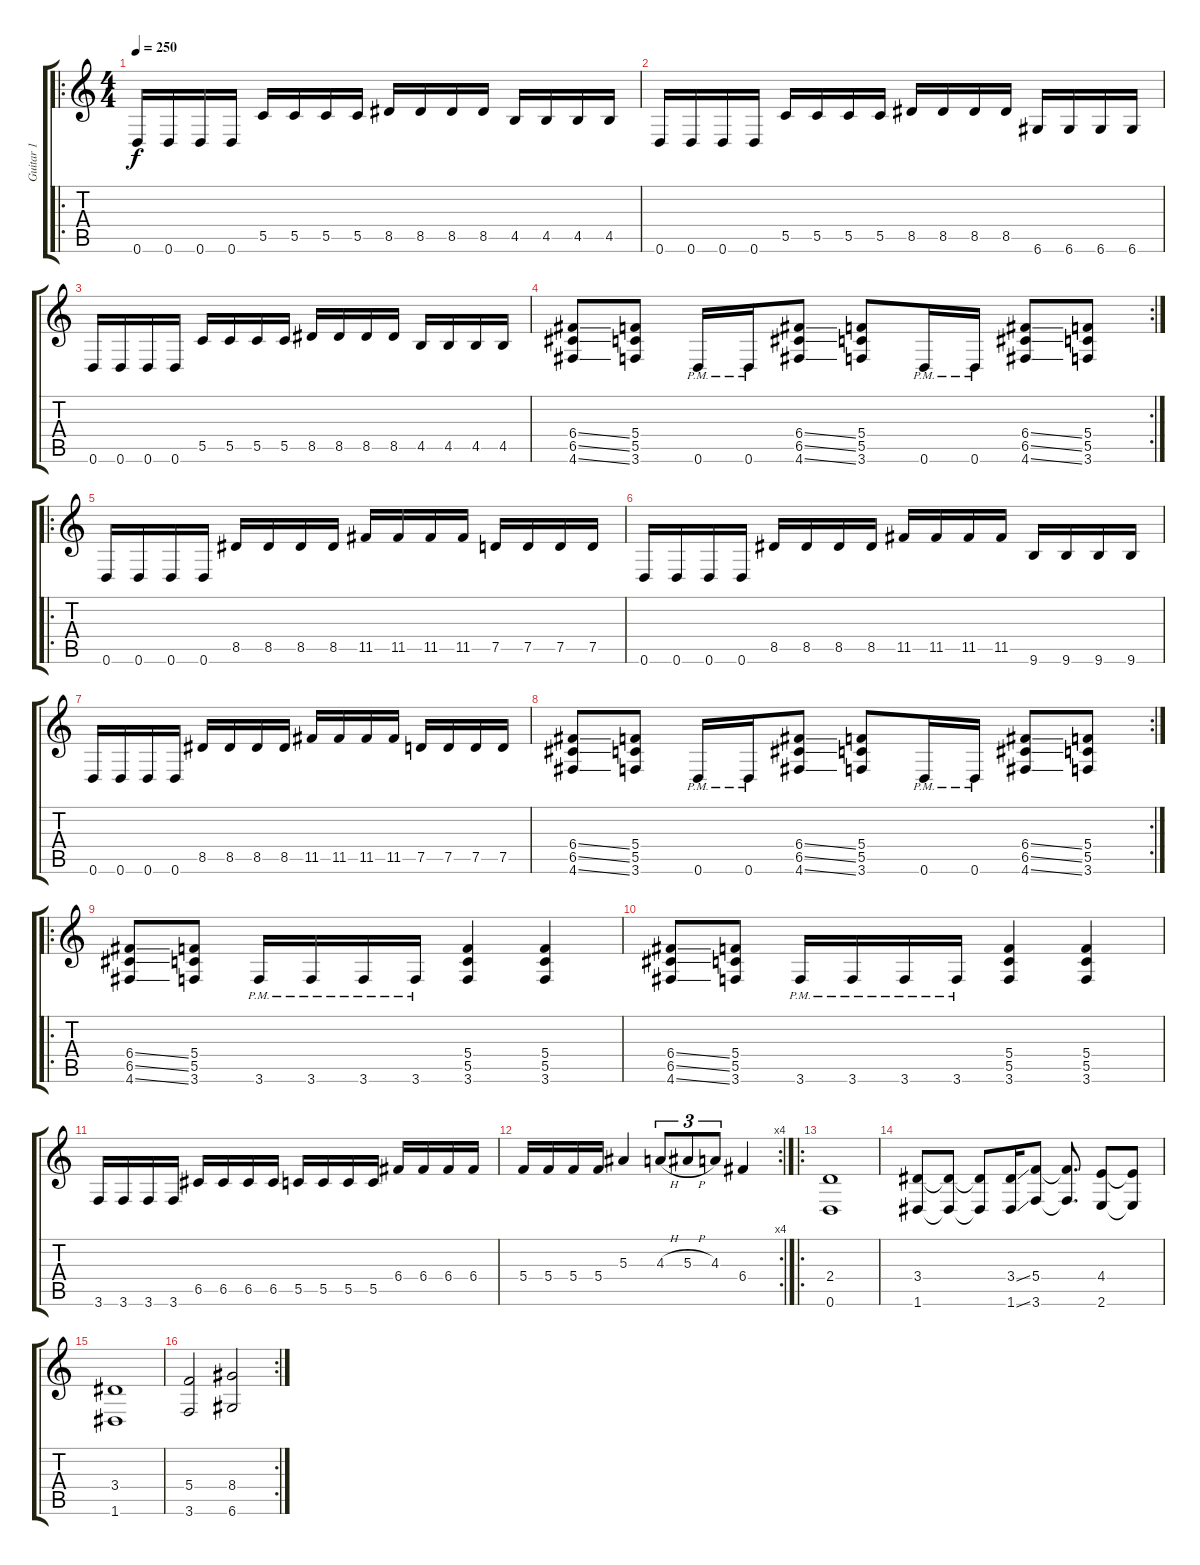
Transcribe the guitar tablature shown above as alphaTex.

\track ("Guitar 1" "Guitar 1") {instrument distortionguitar}
\staff {score tabs}
\tuning (D4 A3 F3 C3 G2 D2) {hide}
\ro
\ts (4 4)
\tempo 250
\clef g2
\ks c
0.6.16{dy f} 0.6.16 0.6.16 0.6.16 5.5.16 5.5.16 5.5.16 5.5.16 8.5.16 8.5.16 8.5.16 8.5.16 4.5.16 4.5.16 4.5.16 4.5.16 |
0.6.16 0.6.16 0.6.16 0.6.16 5.5.16 5.5.16 5.5.16 5.5.16 8.5.16 8.5.16 8.5.16 8.5.16 6.6.16 6.6.16 6.6.16 6.6.16 |
0.6.16 0.6.16 0.6.16 0.6.16 5.5.16 5.5.16 5.5.16 5.5.16 8.5.16 8.5.16 8.5.16 8.5.16 4.5.16 4.5.16 4.5.16 4.5.16 |
\rc 2
(6.4{ss} 6.5{ss} 4.6{ss}).8 (5.4 5.5 3.6).8 0.6{pm}.16 0.6{pm}.16 (6.4{ss} 6.5{ss} 4.6{ss}).8 (5.4 5.5 3.6).8 0.6{pm}.16 0.6{pm}.16 (6.4{ss} 6.5{ss} 4.6{ss}).8 (5.4 5.5 3.6).8 |
\ro
0.6.16 0.6.16 0.6.16 0.6.16 8.5.16 8.5.16 8.5.16 8.5.16 11.5.16 11.5.16 11.5.16 11.5.16 7.5.16 7.5.16 7.5.16 7.5.16 |
0.6.16 0.6.16 0.6.16 0.6.16 8.5.16 8.5.16 8.5.16 8.5.16 11.5.16 11.5.16 11.5.16 11.5.16 9.6.16 9.6.16 9.6.16 9.6.16 |
0.6.16 0.6.16 0.6.16 0.6.16 8.5.16 8.5.16 8.5.16 8.5.16 11.5.16 11.5.16 11.5.16 11.5.16 7.5.16 7.5.16 7.5.16 7.5.16 |
\rc 2
(6.4{ss} 6.5{ss} 4.6{ss}).8 (5.4 5.5 3.6).8 0.6{pm}.16 0.6{pm}.16 (6.4{ss} 6.5{ss} 4.6{ss}).8 (5.4 5.5 3.6).8 0.6{pm}.16 0.6{pm}.16 (6.4{ss} 6.5{ss} 4.6{ss}).8 (5.4 5.5 3.6).8 |
\ro
(6.4{ss} 6.5{ss} 4.6{ss}).8 (5.4 5.5 3.6).8 3.6{pm}.16 3.6{pm}.16 3.6{pm}.16 3.6{pm}.16 (5.4 5.5 3.6).4 (5.4 5.5 3.6).4 |
(6.4{ss} 6.5{ss} 4.6{ss}).8 (5.4 5.5 3.6).8 3.6{pm}.16 3.6{pm}.16 3.6{pm}.16 3.6{pm}.16 (5.4 5.5 3.6).4 (5.4 5.5 3.6).4 |
3.6.16 3.6.16 3.6.16 3.6.16 6.5.16 6.5.16 6.5.16 6.5.16 5.5.16 5.5.16 5.5.16 5.5.16 6.4.16 6.4.16 6.4.16 6.4.16 |
\rc 4
5.4.16 5.4.16 5.4.16 5.4.16 5.3.4 4.3{h}.8{tu (3 2)} 5.3{h}.8{tu (3 2)} 4.3.8{tu (3 2)} 6.4.4 |
\ro
(2.4 0.6).1 |
(3.4 1.6).8 (3.4{t} 1.6{t}).8 (3.4{t} 1.6{t}).8 (3.4{ss} 1.6{ss}).16 (5.4 3.6).8 (5.4{t} 3.6{t}).8{d} (4.4 2.6).8 (4.4{t} 2.6{t}).8 |
(3.4 1.6).1 |
\rc 2
(5.4 3.6).2 (8.4 6.6).2
